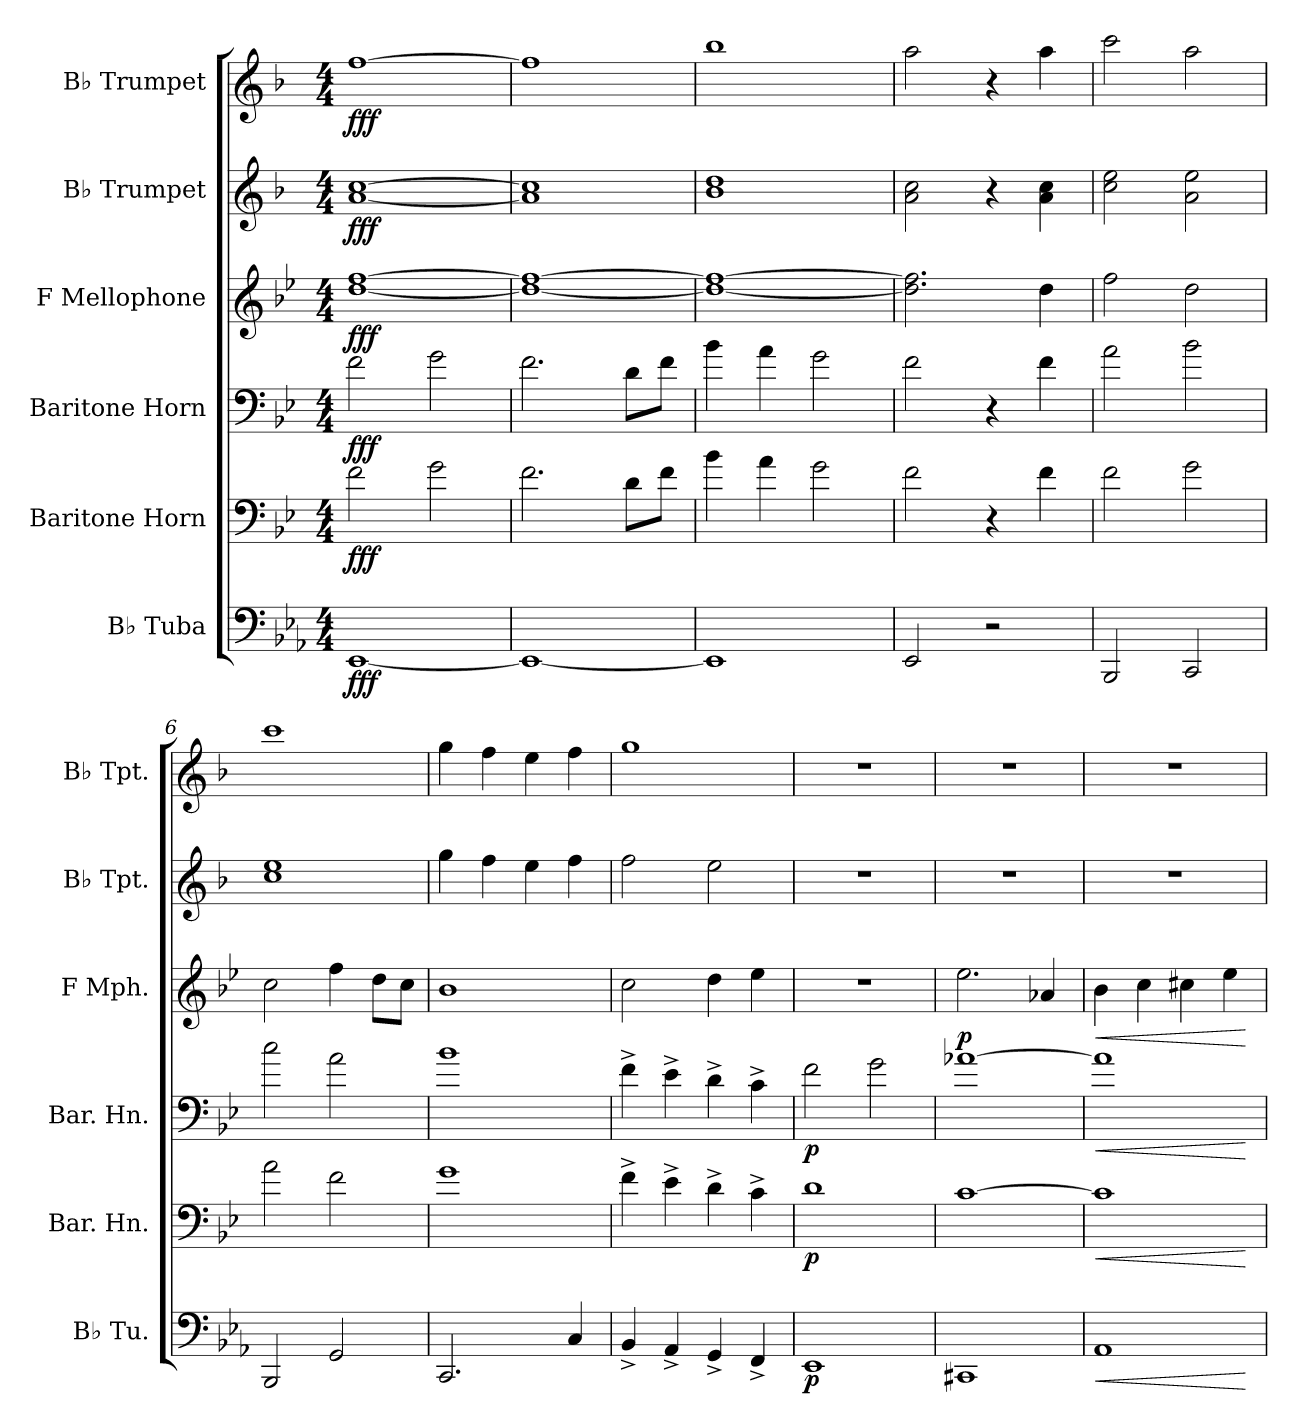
**kern	**dynam	**kern	**dynam	**kern	**dynam	**kern	**dynam	**kern	**dynam	**kern	**dynam
*part6	*part6	*part5	*part5	*part4	*part4	*part3	*part3	*part2	*part2	*part1	*part1
*staff6	*staff6	*staff5	*staff5	*staff4	*staff4	*staff3	*staff3	*staff2	*staff2	*staff1	*staff1
*I"B♭ Tuba	*	*I"Baritone Horn	*	*I"Baritone Horn	*	*I"F Mellophone	*	*I"B♭ Trumpet	*	*I"B♭ Trumpet	*
*I'B♭ Tu.	*	*I'Bar. Hn.	*	*I'Bar. Hn.	*	*I'F Mph.	*	*I'B♭ Tpt.	*	*I'B♭ Tpt.	*
*clefF4	*	*clefF4	*	*clefF4	*	*clefG2	*	*clefG2	*	*clefG2	*
*	*	*ITrd4c7	*	*ITrd4c7	*	*ITrd4c7	*	*ITrd1c2	*	*ITrd1c2	*
*k[b-e-a-]	*	*k[b-e-a-]	*	*k[b-e-a-]	*	*k[b-e-a-]	*	*k[b-e-a-]	*	*k[b-e-a-]	*
*E-:	*	*E-:	*	*E-:	*	*E-:	*	*E-:	*	*E-:	*
*M4/4	*	*M4/4	*	*M4/4	*	*M4/4	*	*M4/4	*	*M4/4	*
=1	=1	=1	=1	=1	=1	=1	=1	=1	=1	=1	=1
!	!LO:DY:b	!	!LO:DY:b	!	!LO:DY:b	!	!LO:DY:b	!	!LO:DY:b	!	!LO:DY:b
[1EE-	fff	2B-\	fff	2B-\	fff	[1g [1b-	fff	[1g [1b-	fff	[1ee-	fff
.	.	2c\	.	2c\	.	.	.	.	.	.	.
=2	=2	=2	=2	=2	=2	=2	=2	=2	=2	=2	=2
1EE-_	.	2.B-\	.	2.B-\	.	1g_ 1b-_	.	1g] 1b-]	.	1ee-]	.
.	.	8G\L	.	8G\L	.	.	.	.	.	.	.
.	.	8B-\J	.	8B-\J	.	.	.	.	.	.	.
=3	=3	=3	=3	=3	=3	=3	=3	=3	=3	=3	=3
1EE-]	.	4e-\	.	4e-\	.	1g_ 1b-_	.	1a- 1cc	.	1aa-	.
.	.	4d\	.	4d\	.	.	.	.	.	.	.
.	.	2c\	.	2c\	.	.	.	.	.	.	.
=4	=4	=4	=4	=4	=4	=4	=4	=4	=4	=4	=4
2EE-/	.	2B-\	.	2B-\	.	2.g\] 2.b-\]	.	2g\ 2b-\	.	2gg\	.
2r	.	4r	.	4r	.	.	.	4r	.	4r	.
.	.	4B-\	.	4B-\	.	4g\	.	4g\ 4b-\	.	4gg\	.
=5	=5	=5	=5	=5	=5	=5	=5	=5	=5	=5	=5
2BBB-/	.	2B-\	.	2d\	.	2b-\	.	2b-\ 2dd\	.	2bb-\	.
2CC/	.	2c\	.	2e-\	.	2g\	.	2g\ 2dd\	.	2gg\	.
=6	=6	=6	=6	=6	=6	=6	=6	=6	=6	=6	=6
2BBB-/	.	2d\	.	2f\	.	2f\	.	1b- 1dd	.	1bb-	.
2GG/	.	2B-\	.	2d\	.	4b-\	.	.	.	.	.
.	.	.	.	.	.	8g\L	.	.	.	.	.
.	.	.	.	.	.	8f\J	.	.	.	.	.
=7	=7	=7	=7	=7	=7	=7	=7	=7	=7	=7	=7
2.CC/	.	1c	.	1e-	.	1e-	.	4ff\	.	4ff\	.
.	.	.	.	.	.	.	.	4ee-\	.	4ee-\	.
.	.	.	.	.	.	.	.	4dd\	.	4dd\	.
4C/	.	.	.	.	.	.	.	4ee-\	.	4ee-\	.
=8	=8	=8	=8	=8	=8	=8	=8	=8	=8	=8	=8
4BB-^/	.	4B-^\	.	4B-^\	.	2f\	.	2ee-\	.	1ff	.
4AA-^/	.	4A-^\	.	4A-^\	.	.	.	.	.	.	.
4GG^/	.	4G^\	.	4G^\	.	4g\	.	2dd\	.	.	.
4FF^/	.	4F^\	.	4F^\	.	4a-\	.	.	.	.	.
=9	=9	=9	=9	=9	=9	=9	=9	=9	=9	=9	=9
!	!LO:DY:b	!	!LO:DY:b	!	!LO:DY:b	!	!	!	!	!	!
1EE-	p	1G	p	2B-\	p	1r	.	1r	.	1r	.
.	.	.	.	2c\	.	.	.	.	.	.	.
!!LO:PB:g=z
=10	=10	=10	=10	=10	=10	=10	=10	=10	=10	=10	=10
!	!	!	!	!	!	!	!LO:DY:b	!	!	!	!
1CC#X	.	[1F	.	[1d-X	.	2.a-\	p	1r	.	1r	.
.	.	.	.	.	.	4d-X/	.	.	.	.	.
=11	=11	=11	=11	=11	=11	=11	=11	=11	=11	=11	=11
!	!LO:HP:b	!	!LO:HP:b	!	!LO:HP:b	!	!LO:HP:b	!	!	!	!
1AA-	<	1F]	<	1d-]	<	4e-\	<	1r	.	1r	.
.	.	.	.	.	.	4f\	.	.	.	.	.
.	.	.	.	.	.	4f#X\	.	.	.	.	.
.	.	.	.	.	.	4a-\	.	.	.	.	.
.	[	.	[	.	[	.	[	.	.	.	.
=	=	=	=	=	=	=	=	=	=	=	=
*-	*-	*-	*-	*-	*-	*-	*-	*-	*-	*-	*-
